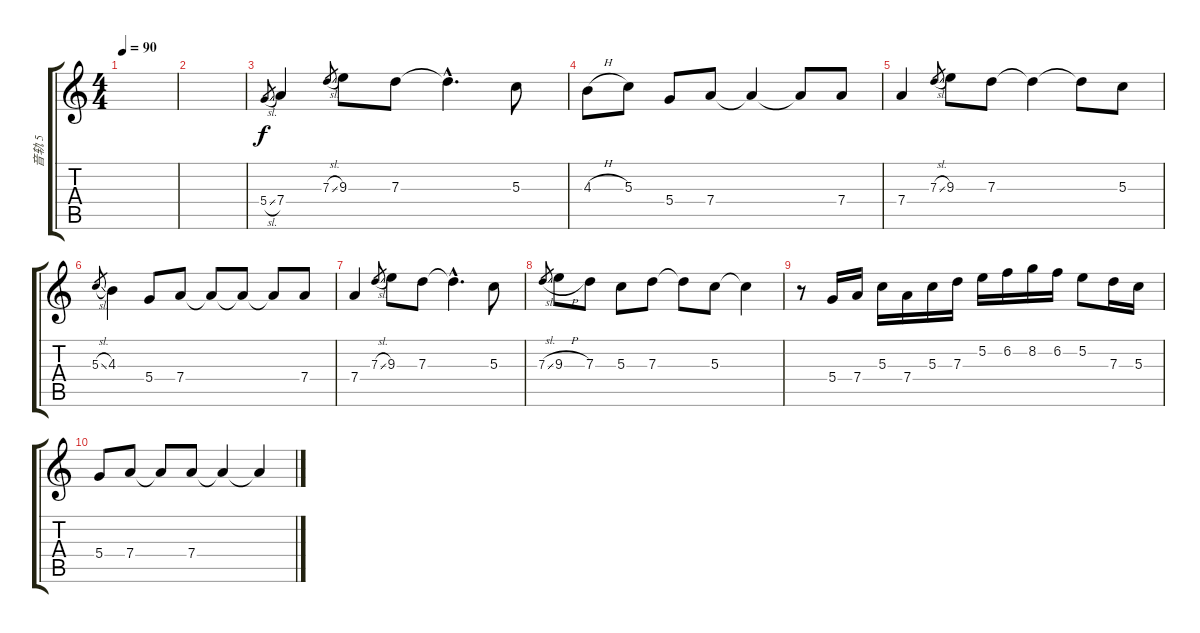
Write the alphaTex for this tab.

\track ("音轨 5" "音轨 5") {instrument acousticguitarsteel}
\staff {score tabs}
\tuning (E4 B3 G3 D3 A2 E2) {hide}
\ts (4 4)
\tempo 90
\clef g2
\ks c
|
|
5.4{sl}.8{gr} 7.4.4 7.3{sl}.8{gr} 9.3.8 7.3.8 7.3{hac t}.4{d} 5.3.8 |
4.3{h}.8 5.3.8 5.4.8 7.4.8 7.4{t}.4 7.4{t}.8 7.4.8 |
7.4.4 7.3{sl}.8{gr} 9.3.8 7.3.8 7.3{t}.4 7.3{t}.8 5.3.8 |
5.3{sl}.8{gr} 4.3.4 5.4.8 7.4.8 7.4{t}.8 7.4{t}.8 7.4{t}.8 7.4.8 |
7.4.4 7.3{sl}.8{gr} 9.3.8 7.3.8 7.3{hac t}.4{d} 5.3.8 |
7.3{sl}.8{gr} 9.3{h}.8 7.3.8 5.3.8 7.3.8 7.3{t}.8 5.3.8 5.3{t}.4 |
r.8 5.4.16 7.4.16 5.3.16 7.4.16 5.3.16 7.3.16 5.2.16 6.2.16 8.2.16 6.2.16 5.2.8 7.3.16 5.3.16 |
5.4.8 7.4.8 7.4{t}.8 7.4.8 7.4{t}.4 7.4{t}.4
